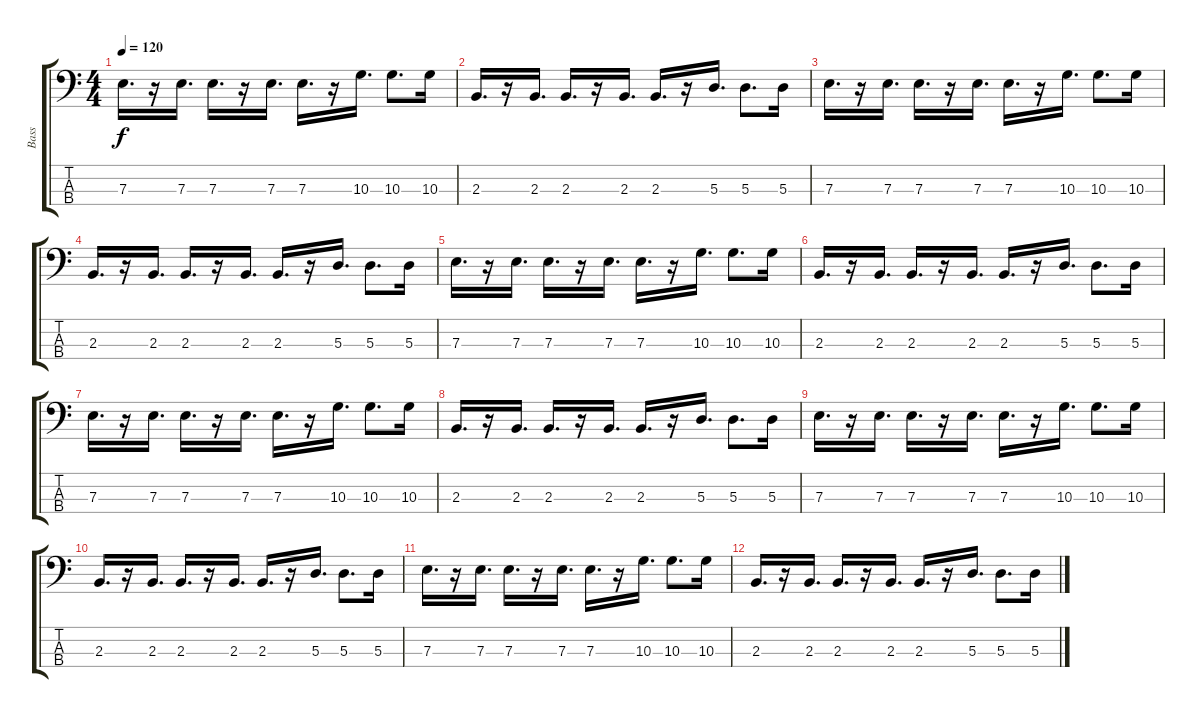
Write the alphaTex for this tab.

\track ("Bass" "Bass") {instrument electricbassfinger}
\staff {score tabs}
\tuning (G2 D2 A1 E1) {hide}
\ts (4 4)
\tempo 120
\clef f4
\ks c
7.3.16{d dy f} r.16 7.3.16{d} 7.3.16{d} r.16 7.3.16{d} 7.3.16{d} r.16 10.3.16{d} 10.3.8{d} 10.3.16 |
2.3.16{d} r.16 2.3.16{d} 2.3.16{d} r.16 2.3.16{d} 2.3.16{d} r.16 5.3.16{d} 5.3.8{d} 5.3.16 |
7.3.16{d} r.16 7.3.16{d} 7.3.16{d} r.16 7.3.16{d} 7.3.16{d} r.16 10.3.16{d} 10.3.8{d} 10.3.16 |
2.3.16{d} r.16 2.3.16{d} 2.3.16{d} r.16 2.3.16{d} 2.3.16{d} r.16 5.3.16{d} 5.3.8{d} 5.3.16 |
7.3.16{d} r.16 7.3.16{d} 7.3.16{d} r.16 7.3.16{d} 7.3.16{d} r.16 10.3.16{d} 10.3.8{d} 10.3.16 |
2.3.16{d} r.16 2.3.16{d} 2.3.16{d} r.16 2.3.16{d} 2.3.16{d} r.16 5.3.16{d} 5.3.8{d} 5.3.16 |
7.3.16{d} r.16 7.3.16{d} 7.3.16{d} r.16 7.3.16{d} 7.3.16{d} r.16 10.3.16{d} 10.3.8{d} 10.3.16 |
2.3.16{d} r.16 2.3.16{d} 2.3.16{d} r.16 2.3.16{d} 2.3.16{d} r.16 5.3.16{d} 5.3.8{d} 5.3.16 |
7.3.16{d} r.16 7.3.16{d} 7.3.16{d} r.16 7.3.16{d} 7.3.16{d} r.16 10.3.16{d} 10.3.8{d} 10.3.16 |
2.3.16{d} r.16 2.3.16{d} 2.3.16{d} r.16 2.3.16{d} 2.3.16{d} r.16 5.3.16{d} 5.3.8{d} 5.3.16 |
7.3.16{d} r.16 7.3.16{d} 7.3.16{d} r.16 7.3.16{d} 7.3.16{d} r.16 10.3.16{d} 10.3.8{d} 10.3.16 |
2.3.16{d} r.16 2.3.16{d} 2.3.16{d} r.16 2.3.16{d} 2.3.16{d} r.16 5.3.16{d} 5.3.8{d} 5.3.16
